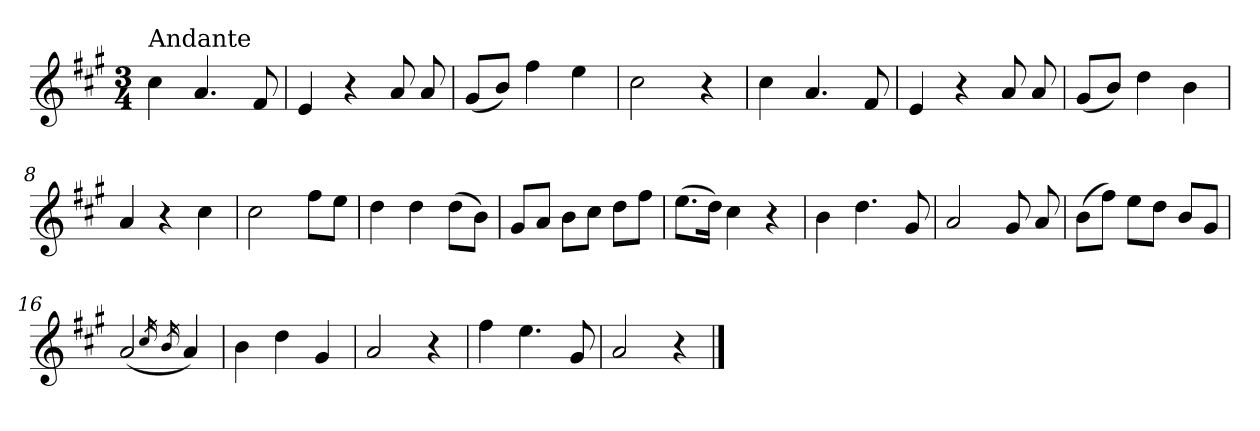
**kern
*part1
*staff1
*clefG2
*k[f#c#g#]
*A:
*M3/4
=1
!LO:TX:a:t=Andante
4cc#\
4.a/
8f#/
=2
4e/
4r
8a/
8a/
=3
(<8g#/L
8b/J)
4ff#\
4ee\
=4
2cc#\
4r
=5
4cc#\
4.a/
8f#/
=6
4e/
4r
8a/
8a/
!!LO:LB:g=z
=7
(<8g#/L
8b/J)
4dd\
4b\
=8
4a/
4r
4cc#\
=9
2cc#\
8ff#\L
8ee\J
=10
4dd\
4dd\
(>8dd\L
8b\J)
=11
8g#/L
8a/J
8b\L
8cc#\J
8dd\L
8ff#\J
=12
(>8.ee\L
16dd\Jk)
4cc#\
4r
=13
4b\
4.dd\
8g#/
!!LO:LB:g=z
=14
2a/
8g#/
8a/
=15
(>8b\L
8ff#\J)
8ee\L
8dd\J
8b/L
8g#/J
=16
(<2a/
16qcc#/
16qb/
4a/)
=17
4b\
4dd\
4g#/
=18
2a/
4r
=19
4ff#\
4.ee\
8g#/
=20
2a/
4r
==
*-
